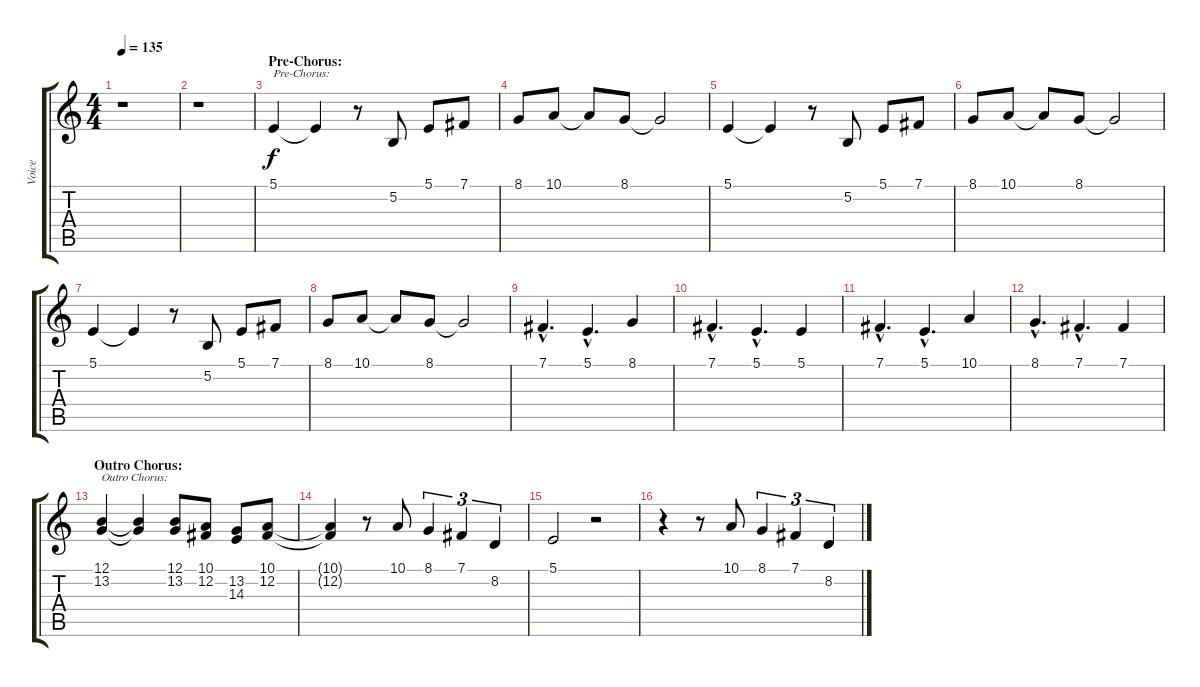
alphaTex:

\track ("Voice" "Voice") {instrument oboe}
\staff {score tabs}
\tuning (B3 Gb3 D3 A2 E2 B1) {hide}
\ts (4 4)
\tempo 135
\clef g2
\ks c
r.1{dy f} |
r.1 |
\section ("" "Pre-Chorus:")
5.1.4{txt "Pre-Chorus:"} 5.1{t}.4 r.8 5.2.8 5.1.8 7.1.8 |
8.1.8 10.1.8 10.1{t}.8 8.1.8 8.1{t}.2 |
5.1.4 5.1{t}.4 r.8 5.2.8 5.1.8 7.1.8 |
8.1.8 10.1.8 10.1{t}.8 8.1.8 8.1{t}.2 |
5.1.4 5.1{t}.4 r.8 5.2.8 5.1.8 7.1.8 |
8.1.8 10.1.8 10.1{t}.8 8.1.8 8.1{t}.2 |
7.1{hac}.4{d} 5.1{hac}.4{d} 8.1.4 |
7.1{hac}.4{d} 5.1{hac}.4{d} 5.1.4 |
7.1{hac}.4{d} 5.1{hac}.4{d} 10.1.4 |
8.1{hac}.4{d} 7.1{hac}.4{d} 7.1.4 |
\section ("" "Outro Chorus:")
(12.1 13.2).4{txt "Outro Chorus:"} (12.1{t} 13.2{t}).4 (12.1 13.2).8 (10.1 12.2).8 (13.2 14.3).8 (10.1 12.2).8 |
(10.1{t} 12.2{t}).4 r.8 10.1.8 8.1.4{tu (3 2)} 7.1.4{tu (3 2)} 8.2.4{tu (3 2)} |
5.1.2 r.2 |
r.4 r.8 10.1.8 8.1.4{tu (3 2)} 7.1.4{tu (3 2)} 8.2.4{tu (3 2)}
